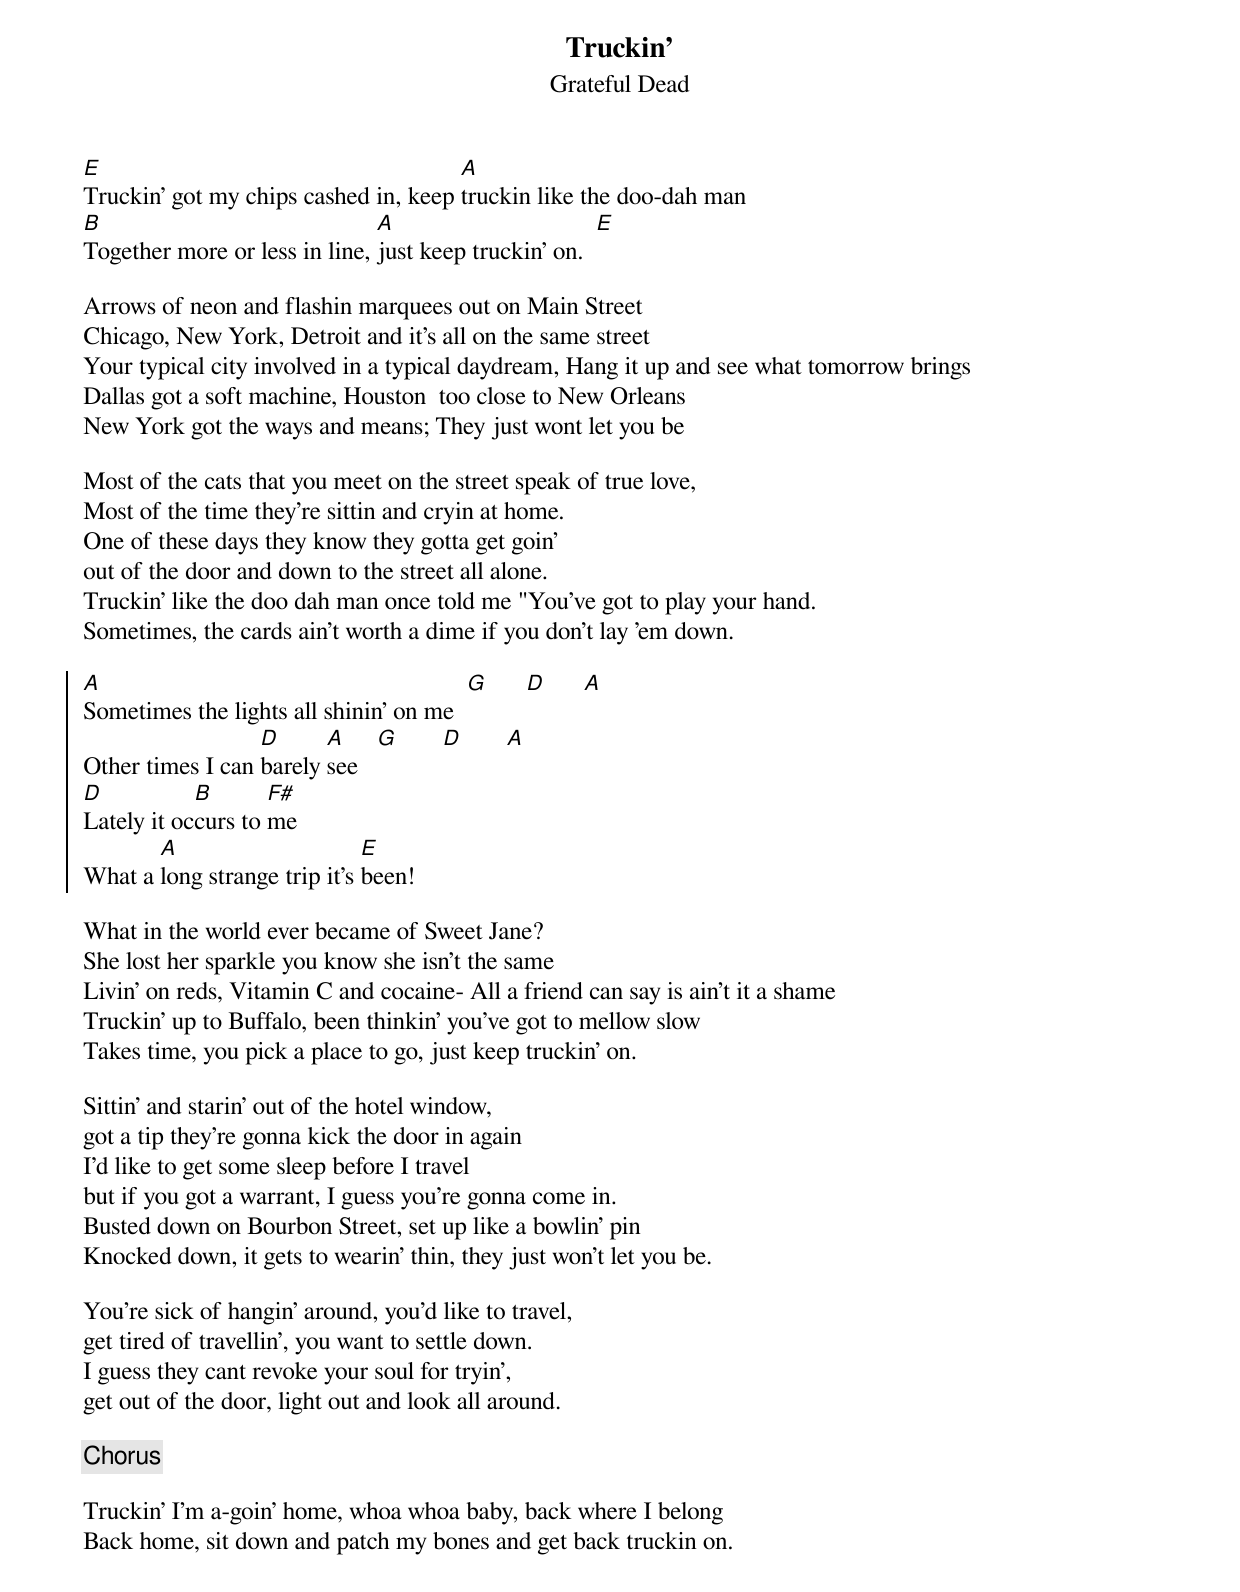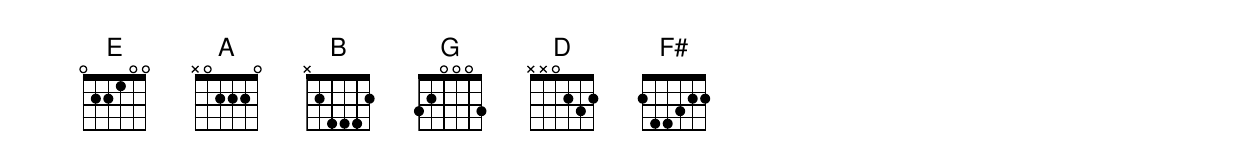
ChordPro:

{t:Truckin'}
{st:Grateful Dead}

[E]Truckin' got my chips cashed in, keep [A]truckin like the doo-dah man
[B]Together more or less in line, [A]just keep truckin' on.  [E]

Arrows of neon and flashin marquees out on Main Street
Chicago, New York, Detroit and it's all on the same street
Your typical city involved in a typical daydream, Hang it up and see what tomorrow brings
Dallas got a soft machine, Houston  too close to New Orleans
New York got the ways and means; They just wont let you be

Most of the cats that you meet on the street speak of true love,
Most of the time they're sittin and cryin at home.
One of these days they know they gotta get goin'
out of the door and down to the street all alone.
Truckin' like the doo dah man once told me "You've got to play your hand.
Sometimes, the cards ain't worth a dime if you don't lay 'em down.

{soc}
[A]Sometimes the lights all shinin' on me  [G]      [D]      [A]
Other times I can [D]barely [A]see   [G]       [D]       [A]
[D]Lately it oc[B]curs to [F#]me
What a [A]long strange trip it's [E]been!
{eoc}

What in the world ever became of Sweet Jane?
She lost her sparkle you know she isn't the same
Livin' on reds, Vitamin C and cocaine- All a friend can say is ain't it a shame
Truckin' up to Buffalo, been thinkin' you've got to mellow slow
Takes time, you pick a place to go, just keep truckin' on.

Sittin' and starin' out of the hotel window,
got a tip they're gonna kick the door in again
I'd like to get some sleep before I travel
but if you got a warrant, I guess you're gonna come in.
Busted down on Bourbon Street, set up like a bowlin' pin
Knocked down, it gets to wearin' thin, they just won't let you be.

You're sick of hangin' around, you'd like to travel,
get tired of travellin', you want to settle down.
I guess they cant revoke your soul for tryin',
get out of the door, light out and look all around.

{c:Chorus}

Truckin' I'm a-goin' home, whoa whoa baby, back where I belong
Back home, sit down and patch my bones and get back truckin on.
